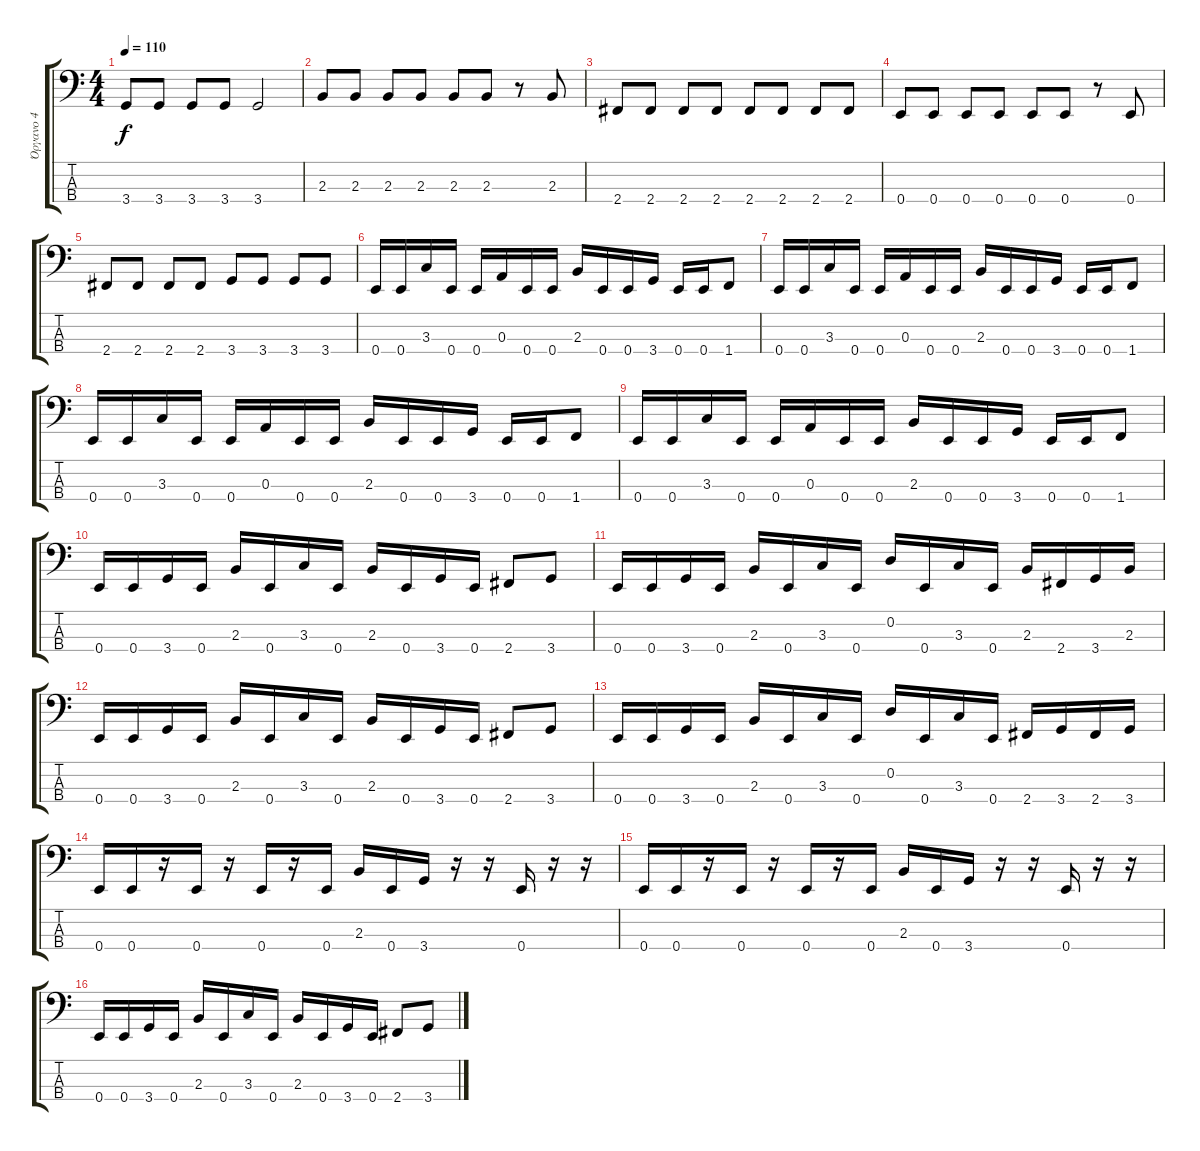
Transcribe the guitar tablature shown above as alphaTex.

\track ("Όργανο 4" "Όργανο 4") {instrument electricbassfinger}
\staff {score tabs}
\tuning (G2 D2 A1 E1) {hide}
\ts (4 4)
\tempo 110
\clef f4
\ks c
3.4.8{dy f} 3.4.8 3.4.8 3.4.8 3.4.2 |
2.3.8 2.3.8 2.3.8 2.3.8 2.3.8 2.3.8 r.8 2.3.8 |
2.4.8 2.4.8 2.4.8 2.4.8 2.4.8 2.4.8 2.4.8 2.4.8 |
0.4.8 0.4.8 0.4.8 0.4.8 0.4.8 0.4.8 r.8 0.4.8 |
2.4.8 2.4.8 2.4.8 2.4.8 3.4.8 3.4.8 3.4.8 3.4.8 |
0.4.16 0.4.16 3.3.16 0.4.16 0.4.16 0.3.16 0.4.16 0.4.16 2.3.16 0.4.16 0.4.16 3.4.16 0.4.16 0.4.16 1.4.8 |
0.4.16 0.4.16 3.3.16 0.4.16 0.4.16 0.3.16 0.4.16 0.4.16 2.3.16 0.4.16 0.4.16 3.4.16 0.4.16 0.4.16 1.4.8 |
0.4.16 0.4.16 3.3.16 0.4.16 0.4.16 0.3.16 0.4.16 0.4.16 2.3.16 0.4.16 0.4.16 3.4.16 0.4.16 0.4.16 1.4.8 |
0.4.16 0.4.16 3.3.16 0.4.16 0.4.16 0.3.16 0.4.16 0.4.16 2.3.16 0.4.16 0.4.16 3.4.16 0.4.16 0.4.16 1.4.8 |
0.4.16 0.4.16 3.4.16 0.4.16 2.3.16 0.4.16 3.3.16 0.4.16 2.3.16 0.4.16 3.4.16 0.4.16 2.4.8 3.4.8 |
0.4.16 0.4.16 3.4.16 0.4.16 2.3.16 0.4.16 3.3.16 0.4.16 0.2.16 0.4.16 3.3.16 0.4.16 2.3.16 2.4.16 3.4.16 2.3.16 |
0.4.16 0.4.16 3.4.16 0.4.16 2.3.16 0.4.16 3.3.16 0.4.16 2.3.16 0.4.16 3.4.16 0.4.16 2.4.8 3.4.8 |
0.4.16 0.4.16 3.4.16 0.4.16 2.3.16 0.4.16 3.3.16 0.4.16 0.2.16 0.4.16 3.3.16 0.4.16 2.4.16 3.4.16 2.4.16 3.4.16 |
0.4.16 0.4.16 r.16 0.4.16 r.16 0.4.16 r.16 0.4.16 2.3.16 0.4.16 3.4.16 r.16 r.16 0.4.16 r.16 r.16 |
0.4.16 0.4.16 r.16 0.4.16 r.16 0.4.16 r.16 0.4.16 2.3.16 0.4.16 3.4.16 r.16 r.16 0.4.16 r.16 r.16 |
0.4.16 0.4.16 3.4.16 0.4.16 2.3.16 0.4.16 3.3.16 0.4.16 2.3.16 0.4.16 3.4.16 0.4.16 2.4.8 3.4.8
